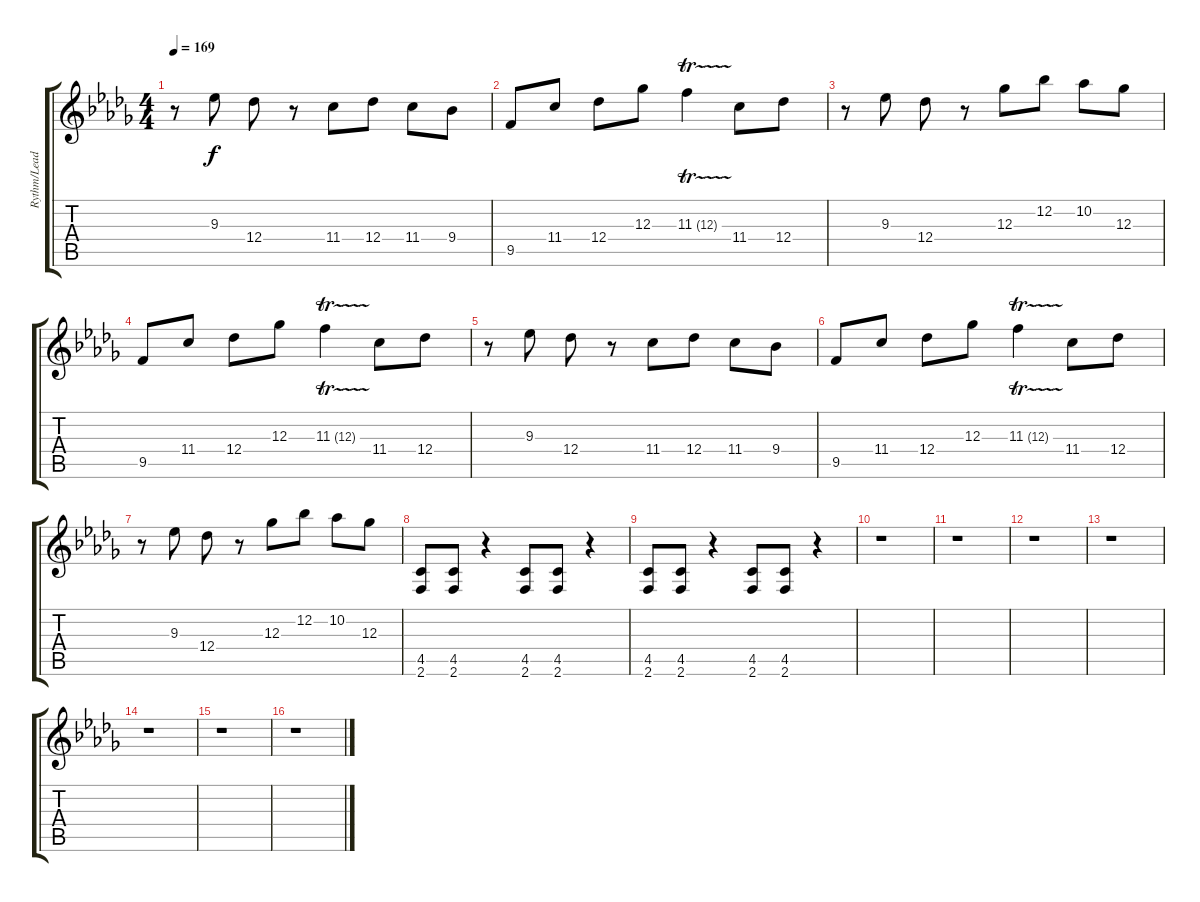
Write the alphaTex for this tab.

\track ("Rythm/Lead 2" "Rythm/Lead") {instrument distortionguitar}
\staff {score tabs}
\tuning (Eb4 Bb3 Gb3 Db3 Ab2 Eb2) {hide}
\ts (4 4)
\tempo 169
\clef g2
\ks db
r.8{dy f} 9.3.8 12.4.8 r.8 11.4.8 12.4.8 11.4.8 9.4.8 |
9.5.8 11.4.8 12.4.8 12.3.8 11.3{tr (12 32)}.4 11.4.8 12.4.8 |
r.8 9.3.8 12.4.8 r.8 12.3.8 12.2.8 10.2.8 12.3.8 |
9.5.8 11.4.8 12.4.8 12.3.8 11.3{tr (12 32)}.4 11.4.8 12.4.8 |
r.8 9.3.8 12.4.8 r.8 11.4.8 12.4.8 11.4.8 9.4.8 |
9.5.8 11.4.8 12.4.8 12.3.8 11.3{tr (12 32)}.4 11.4.8 12.4.8 |
r.8 9.3.8 12.4.8 r.8 12.3.8 12.2.8 10.2.8 12.3.8 |
(4.5 2.6).8 (4.5 2.6).8 r.4 (4.5 2.6).8 (4.5 2.6).8 r.4 |
(4.5 2.6).8 (4.5 2.6).8 r.4 (4.5 2.6).8 (4.5 2.6).8 r.4 |
r.1 |
r.1 |
r.1 |
r.1 |
r.1 |
r.1 |
r.1
